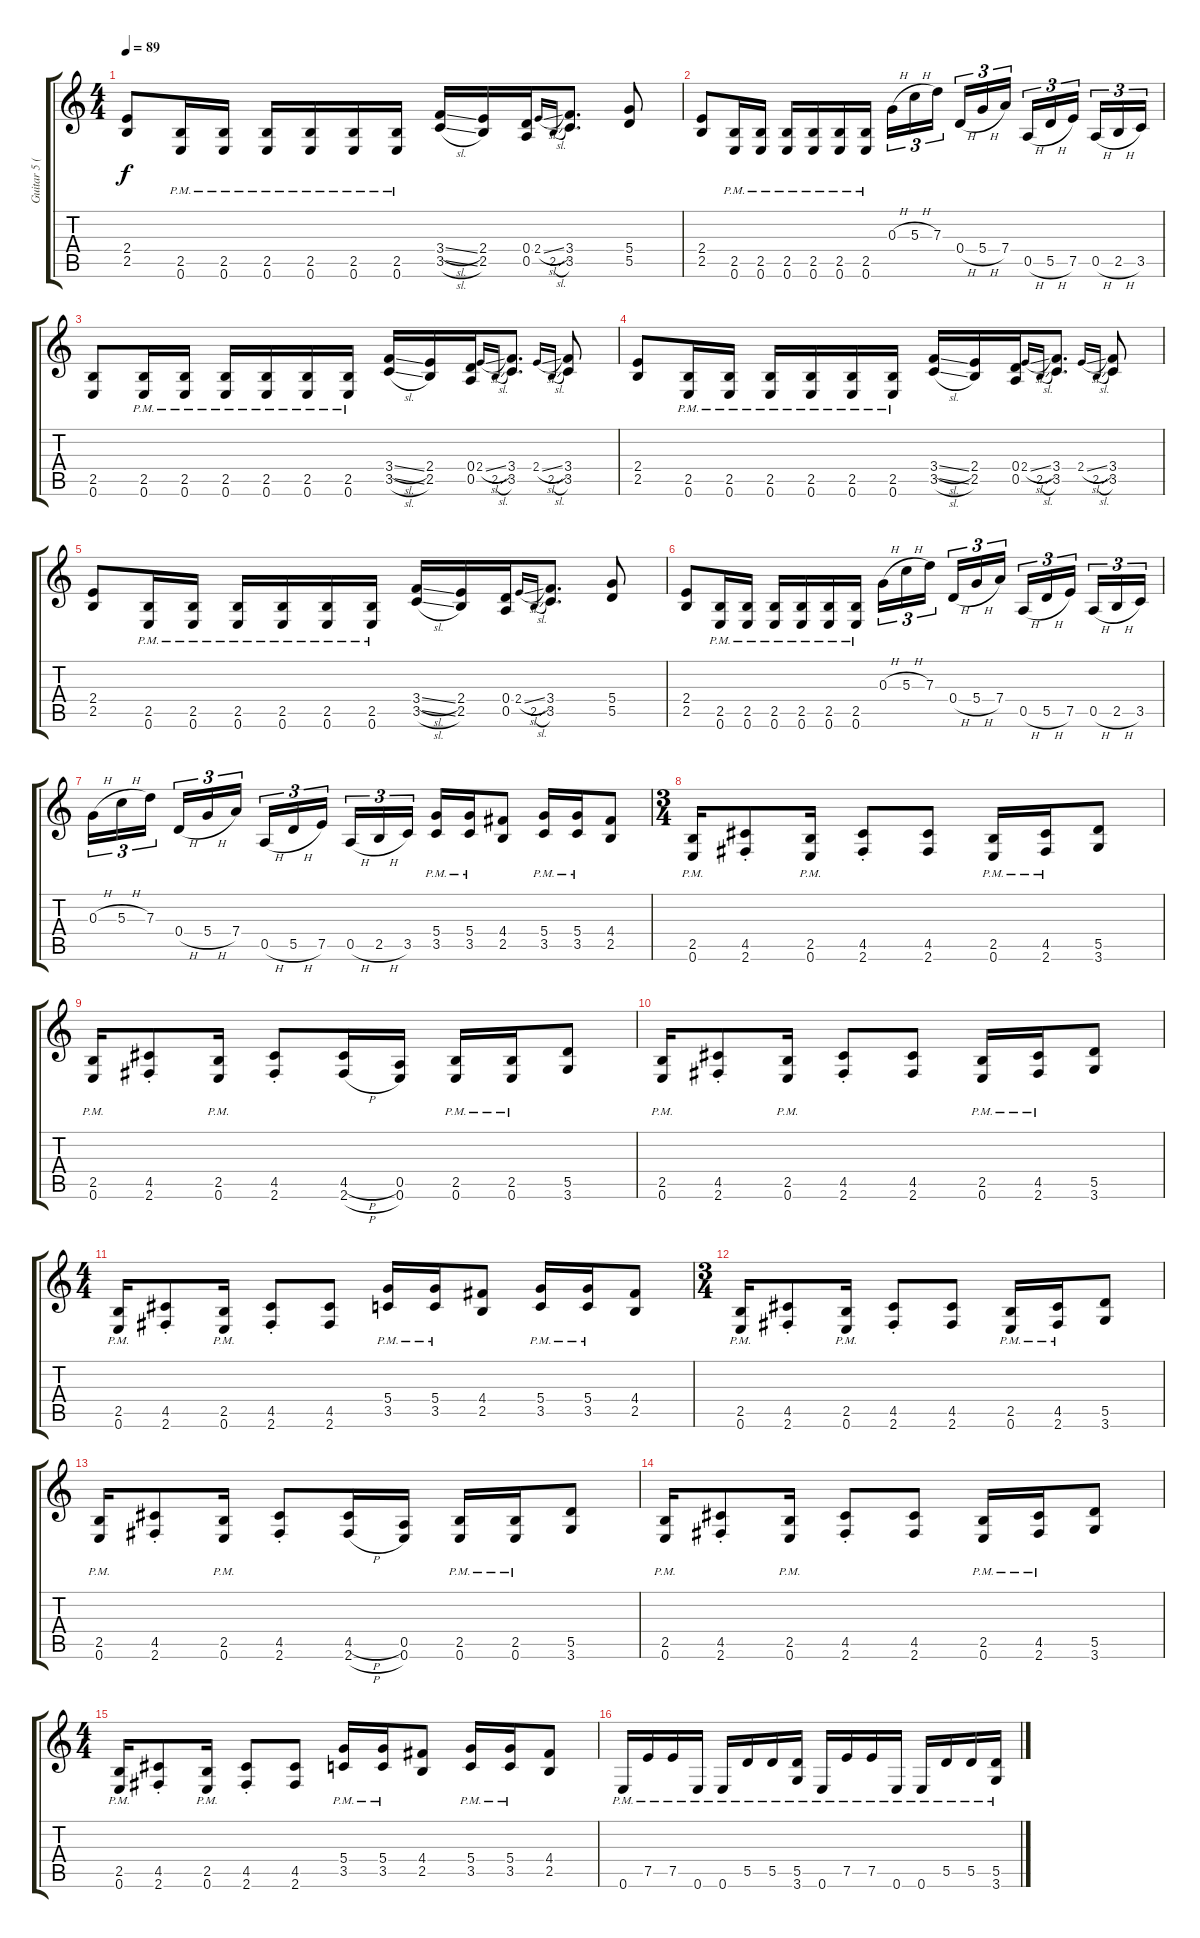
\track ("Guitar 5 (Distortion)" "Guitar 5 (") {instrument distortionguitar}
\staff {score tabs}
\tuning (E4 B3 G3 D3 A2 E2) {hide}
\ts (4 4)
\tempo 89
\clef g2
\ks c
(2.4 2.5).8{dy f} (2.5{pm} 0.6{pm}).16 (2.5{pm} 0.6{pm}).16 (2.5{pm} 0.6{pm}).16 (2.5{pm} 0.6{pm}).16 (2.5{pm} 0.6{pm}).16 (2.5{pm} 0.6{pm}).16 (3.4{sl} 3.5{sl}).16 (2.4 2.5).16 (0.4 0.5).16 2.4{sl}.16{gr onbeat} 2.5{sl}.16{gr onbeat} (3.4 3.5).8{d} (5.4 5.5).8 |
(2.4 2.5).8 (2.5{pm} 0.6{pm}).16 (2.5{pm} 0.6{pm}).16 (2.5{pm} 0.6{pm}).16 (2.5{pm} 0.6{pm}).16 (2.5{pm} 0.6{pm}).16 (2.5{pm} 0.6{pm}).16 0.3{h}.16{tu (3 2)} 5.3{h}.16{tu (3 2)} 7.3.16{tu (3 2) beam splitsecondary} 0.4{h}.16{tu (3 2)} 5.4{h}.16{tu (3 2)} 7.4.16{tu (3 2)} 0.5{h}.16{tu (3 2)} 5.5{h}.16{tu (3 2)} 7.5.16{tu (3 2) beam splitsecondary} 0.5{h}.16{tu (3 2)} 2.5{h}.16{tu (3 2)} 3.5.16{tu (3 2)} |
(2.5 0.6).8 (2.5{pm} 0.6{pm}).16 (2.5{pm} 0.6{pm}).16 (2.5{pm} 0.6{pm}).16 (2.5{pm} 0.6{pm}).16 (2.5{pm} 0.6{pm}).16 (2.5{pm} 0.6{pm}).16 (3.4{sl} 3.5{sl}).16 (2.4 2.5).16 (0.4 0.5).16 2.4{sl}.16{gr onbeat} 2.5{sl}.16{gr onbeat} (3.4 3.5).8{d} 2.4{sl}.16{gr onbeat} 2.5{sl}.16{gr onbeat} (3.4 3.5).8 |
(2.4 2.5).8 (2.5{pm} 0.6{pm}).16 (2.5{pm} 0.6{pm}).16 (2.5{pm} 0.6{pm}).16 (2.5{pm} 0.6{pm}).16 (2.5{pm} 0.6{pm}).16 (2.5{pm} 0.6{pm}).16 (3.4{sl} 3.5{sl}).16 (2.4 2.5).16 (0.4 0.5).16 2.4{sl}.16{gr onbeat} 2.5{sl}.16{gr onbeat} (3.4 3.5).8{d} 2.4{sl}.16{gr onbeat} 2.5{sl}.16{gr onbeat} (3.4 3.5).8 |
(2.4 2.5).8 (2.5{pm} 0.6{pm}).16 (2.5{pm} 0.6{pm}).16 (2.5{pm} 0.6{pm}).16 (2.5{pm} 0.6{pm}).16 (2.5{pm} 0.6{pm}).16 (2.5{pm} 0.6{pm}).16 (3.4{sl} 3.5{sl}).16 (2.4 2.5).16 (0.4 0.5).16 2.4{sl}.16{gr onbeat} 2.5{sl}.16{gr onbeat} (3.4 3.5).8{d} (5.4 5.5).8 |
(2.4 2.5).8 (2.5{pm} 0.6{pm}).16 (2.5{pm} 0.6{pm}).16 (2.5{pm} 0.6{pm}).16 (2.5{pm} 0.6{pm}).16 (2.5{pm} 0.6{pm}).16 (2.5{pm} 0.6{pm}).16 0.3{h}.16{tu (3 2) volume 14} 5.3{h}.16{tu (3 2)} 7.3.16{tu (3 2) beam splitsecondary} 0.4{h}.16{tu (3 2)} 5.4{h}.16{tu (3 2)} 7.4.16{tu (3 2)} 0.5{h}.16{tu (3 2)} 5.5{h}.16{tu (3 2)} 7.5.16{tu (3 2) beam splitsecondary} 0.5{h}.16{tu (3 2)} 2.5{h}.16{tu (3 2)} 3.5.16{tu (3 2)} |
0.3{h}.16{tu (3 2)} 5.3{h}.16{tu (3 2)} 7.3.16{tu (3 2) beam splitsecondary} 0.4{h}.16{tu (3 2)} 5.4{h}.16{tu (3 2)} 7.4.16{tu (3 2)} 0.5{h}.16{tu (3 2)} 5.5{h}.16{tu (3 2)} 7.5.16{tu (3 2) beam splitsecondary} 0.5{h}.16{tu (3 2)} 2.5{h}.16{tu (3 2)} 3.5.16{tu (3 2)} (5.4{pm} 3.5{pm}).16 (5.4{pm} 3.5{pm}).16 (4.4 2.5).8 (5.4{pm} 3.5{pm}).16 (5.4{pm} 3.5{pm}).16 (4.4 2.5).8 |
\ts (3 4)
(2.5{pm} 0.6{pm}).16{volume 9} (4.5{st} 2.6{st}).8 (2.5{pm} 0.6{pm}).16 (4.5{st} 2.6{st}).8 (4.5 2.6).8 (2.5{pm} 0.6{pm}).16 (4.5{pm} 2.6{pm}).16 (5.5 3.6).8 |
(2.5{pm} 0.6{pm}).16 (4.5{st} 2.6{st}).8 (2.5{pm} 0.6{pm}).16 (4.5{st} 2.6{st}).8 (4.5{h} 2.6{h}).16 (0.5 0.6).16 (2.5{pm} 0.6{pm}).16 (2.5{pm} 0.6{pm}).16 (5.5 3.6).8 |
(2.5{pm} 0.6{pm}).16 (4.5{st} 2.6{st}).8 (2.5{pm} 0.6{pm}).16 (4.5{st} 2.6{st}).8 (4.5 2.6).8 (2.5{pm} 0.6{pm}).16 (4.5{pm} 2.6{pm}).16 (5.5 3.6).8 |
\ts (4 4)
(2.5{pm} 0.6{pm}).16 (4.5{st} 2.6{st}).8 (2.5{pm} 0.6{pm}).16 (4.5{st} 2.6{st}).8 (4.5 2.6).8 (5.4{pm} 3.5{pm}).16 (5.4{pm} 3.5{pm}).16 (4.4 2.5).8 (5.4{pm} 3.5{pm}).16 (5.4{pm} 3.5{pm}).16 (4.4 2.5).8 |
\ts (3 4)
(2.5{pm} 0.6{pm}).16 (4.5{st} 2.6{st}).8 (2.5{pm} 0.6{pm}).16 (4.5{st} 2.6{st}).8 (4.5 2.6).8 (2.5{pm} 0.6{pm}).16 (4.5{pm} 2.6{pm}).16 (5.5 3.6).8 |
(2.5{pm} 0.6{pm}).16 (4.5{st} 2.6{st}).8 (2.5{pm} 0.6{pm}).16 (4.5{st} 2.6{st}).8 (4.5{h} 2.6{h}).16 (0.5 0.6).16 (2.5{pm} 0.6{pm}).16 (2.5{pm} 0.6{pm}).16 (5.5 3.6).8 |
(2.5{pm} 0.6{pm}).16 (4.5{st} 2.6{st}).8 (2.5{pm} 0.6{pm}).16 (4.5{st} 2.6{st}).8 (4.5 2.6).8 (2.5{pm} 0.6{pm}).16 (4.5{pm} 2.6{pm}).16 (5.5 3.6).8 |
\ts (4 4)
(2.5{pm} 0.6{pm}).16 (4.5{st} 2.6{st}).8 (2.5{pm} 0.6{pm}).16 (4.5{st} 2.6{st}).8 (4.5 2.6).8 (5.4{pm} 3.5{pm}).16 (5.4{pm} 3.5{pm}).16 (4.4 2.5).8 (5.4{pm} 3.5{pm}).16 (5.4{pm} 3.5{pm}).16 (4.4 2.5).8 |
0.6{pm}.16 7.5{pm}.16 7.5{pm}.16 0.6{pm}.16 0.6{pm}.16 5.5{pm}.16 5.5{pm}.16 (5.5{pm} 3.6{pm}).16 0.6{pm}.16 7.5{pm}.16 7.5{pm}.16 0.6{pm}.16 0.6{pm}.16 5.5{pm}.16 5.5{pm}.16 (5.5{pm} 3.6{pm}).16
